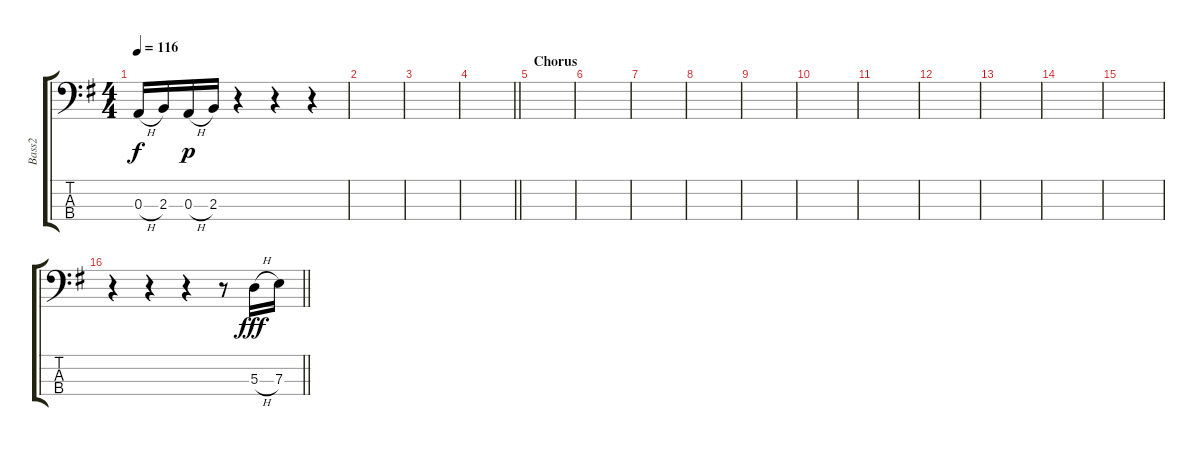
\track ("Bass2" "Bass2") {instrument electricbasspick}
\staff {score tabs}
\tuning (G2 D2 A1 E1) {hide}
\ts (4 4)
\tempo 116
\clef f4
\ks g
0.3{h}.16{dy f} 2.3.16 0.3{h}.16{dy p} 2.3.16 r.4 r.4 r.4 |
|
|
\barLineRight lightlight
|
\section ("" "Chorus")
|
|
|
|
|
|
|
|
|
|
|
\barLineRight lightlight
r.4 r.4 r.4 r.8 5.3{h}.16{dy fff} 7.3.16
